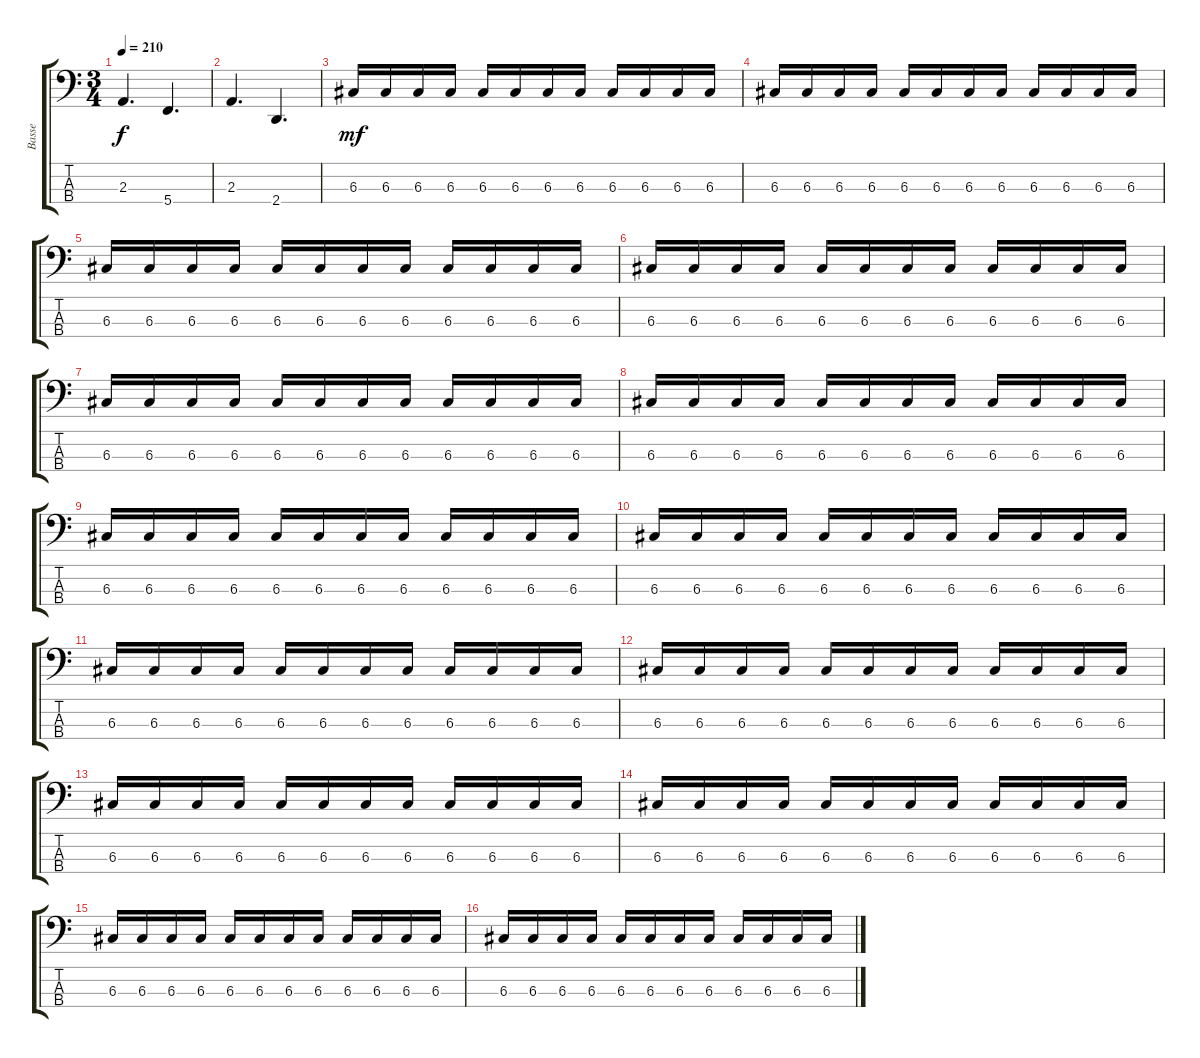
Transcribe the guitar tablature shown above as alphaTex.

\track ("Basse" "Basse") {instrument electricbasspick}
\staff {score tabs}
\tuning (F2 C2 G1 C1) {hide}
\ts (3 4)
\tempo 210
\clef f4
\ks c
2.3.4{d dy f} 5.4.4{d} |
2.3.4{d} 2.4.4{d} |
6.3.16{dy mf} 6.3.16 6.3.16 6.3.16 6.3.16 6.3.16 6.3.16 6.3.16 6.3.16 6.3.16 6.3.16 6.3.16 |
6.3.16 6.3.16 6.3.16 6.3.16 6.3.16 6.3.16 6.3.16 6.3.16 6.3.16 6.3.16 6.3.16 6.3.16 |
6.3.16 6.3.16 6.3.16 6.3.16 6.3.16 6.3.16 6.3.16 6.3.16 6.3.16 6.3.16 6.3.16 6.3.16 |
6.3.16 6.3.16 6.3.16 6.3.16 6.3.16 6.3.16 6.3.16 6.3.16 6.3.16 6.3.16 6.3.16 6.3.16 |
6.3.16 6.3.16 6.3.16 6.3.16 6.3.16 6.3.16 6.3.16 6.3.16 6.3.16 6.3.16 6.3.16 6.3.16 |
6.3.16 6.3.16 6.3.16 6.3.16 6.3.16 6.3.16 6.3.16 6.3.16 6.3.16 6.3.16 6.3.16 6.3.16 |
6.3.16 6.3.16 6.3.16 6.3.16 6.3.16 6.3.16 6.3.16 6.3.16 6.3.16 6.3.16 6.3.16 6.3.16 |
6.3.16 6.3.16 6.3.16 6.3.16 6.3.16 6.3.16 6.3.16 6.3.16 6.3.16 6.3.16 6.3.16 6.3.16 |
6.3.16 6.3.16 6.3.16 6.3.16 6.3.16 6.3.16 6.3.16 6.3.16 6.3.16 6.3.16 6.3.16 6.3.16 |
6.3.16 6.3.16 6.3.16 6.3.16 6.3.16 6.3.16 6.3.16 6.3.16 6.3.16 6.3.16 6.3.16 6.3.16 |
6.3.16 6.3.16 6.3.16 6.3.16 6.3.16 6.3.16 6.3.16 6.3.16 6.3.16 6.3.16 6.3.16 6.3.16 |
6.3.16 6.3.16 6.3.16 6.3.16 6.3.16 6.3.16 6.3.16 6.3.16 6.3.16 6.3.16 6.3.16 6.3.16 |
6.3.16 6.3.16 6.3.16 6.3.16 6.3.16 6.3.16 6.3.16 6.3.16 6.3.16 6.3.16 6.3.16 6.3.16 |
6.3.16 6.3.16 6.3.16 6.3.16 6.3.16 6.3.16 6.3.16 6.3.16 6.3.16 6.3.16 6.3.16 6.3.16
